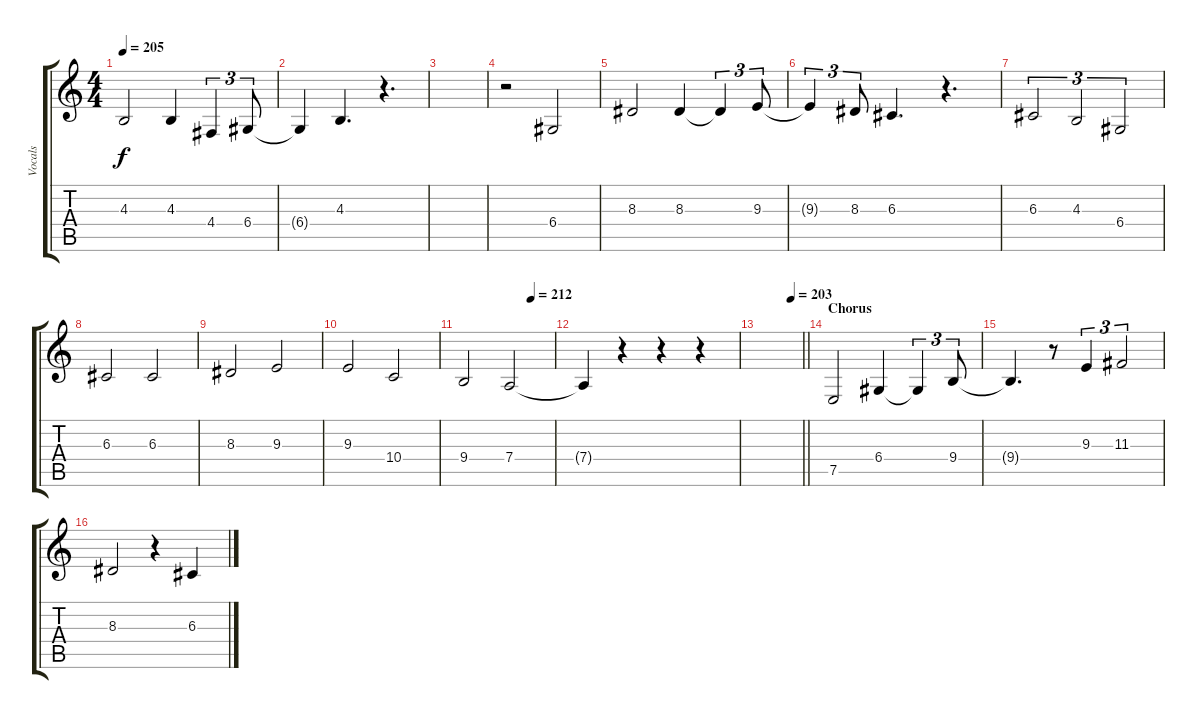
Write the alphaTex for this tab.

\track ("Vocals" "Vocals") {instrument altosax}
\staff {score tabs}
\tuning (E4 B3 G3 D3 A2 E2) {hide}
\ts (4 4)
\tempo 205
\clef g2
\ks c
4.3.2{dy f} 4.3.4 4.4.4{tu (3 2)} 6.4.8{tu (3 2)} |
6.4{t}.4 4.3.4{d} r.4{d} |
|
r.2 6.4.2 |
8.3.2 8.3.4 8.3{t}.4{tu (3 2)} 9.3.8{tu (3 2)} |
9.3{t}.4{tu (3 2)} 8.3.8{tu (3 2)} 6.3.4{d} r.4{d} |
6.3.2{tu (3 2)} 4.3.2{tu (3 2)} 6.4.2{tu (3 2)} |
6.3.2 6.3.2 |
8.3.2 9.3.2 |
9.3.2 10.4.2 |
\tempo (212 0.75)
9.4.2 7.4.2 |
7.4{t}.4 r.4 r.4 r.4 |
\tempo (203 0.75)
\barLineRight lightlight
|
\section ("" "Chorus")
7.5.2 6.4.4 6.4{t}.4{tu (3 2)} 9.4.8{tu (3 2)} |
9.4{t}.4{d} r.8 9.3.4{tu (3 2)} 11.3.2{tu (3 2)} |
8.3.2 r.4 6.3.4
